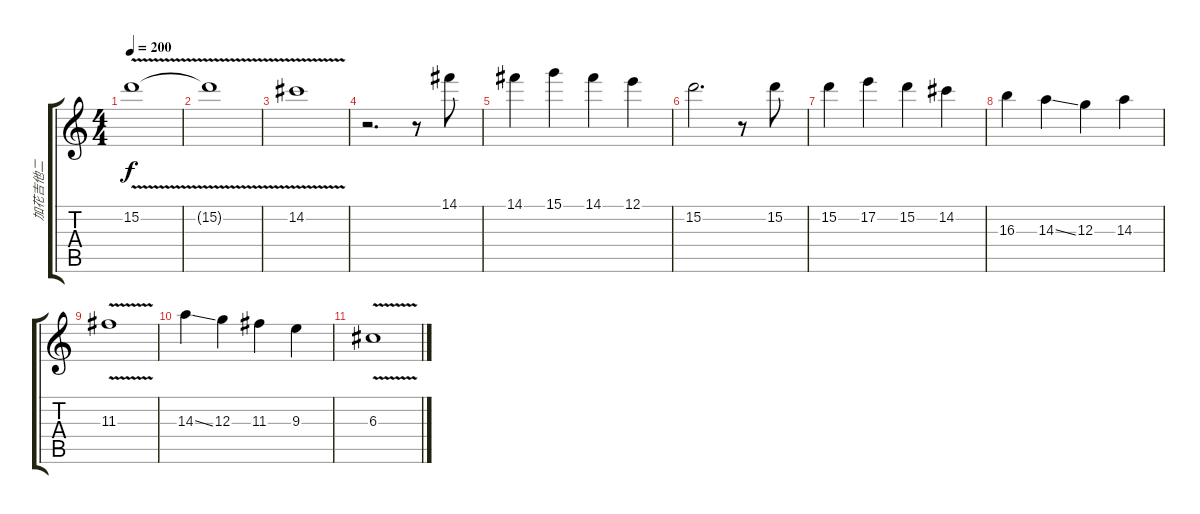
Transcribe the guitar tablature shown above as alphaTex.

\track ("加花吉他二" "加花吉他二") {instrument distortionguitar}
\staff {score tabs}
\tuning (E4 B3 G3 D3 A2 E2) {hide}
\ts (4 4)
\tempo 200
\clef g2
\ks c
15.2{v}.1{dy f} |
15.2{t}.1 |
14.2{v}.1 |
r.2{d} r.8 14.1.8 |
14.1.4 15.1.4 14.1.4 12.1.4 |
15.2.2{d} r.8 15.2.8 |
15.2.4 17.2.4 15.2.4 14.2.4 |
16.3.4 14.3{ss}.4 12.3.4 14.3.4 |
11.3{v}.1 |
14.3{ss}.4 12.3.4 11.3.4 9.3.4 |
6.3{v}.1
